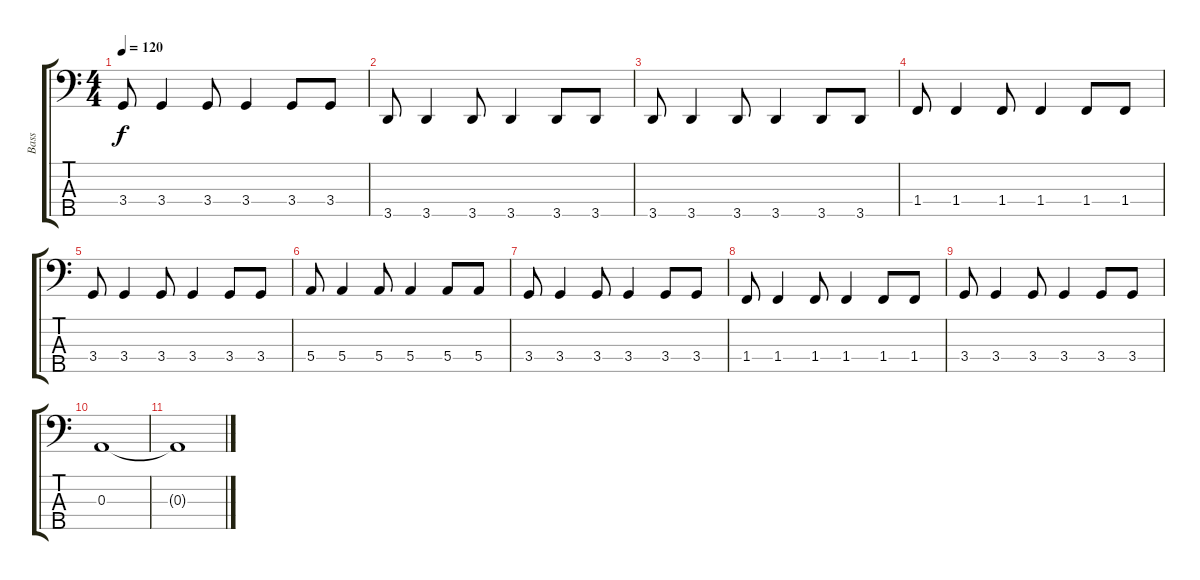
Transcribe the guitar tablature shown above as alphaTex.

\track ("Bass" "Bass") {instrument electricbassfinger}
\staff {score tabs}
\tuning (G2 D2 A1 E1 B0) {hide}
\ts (4 4)
\tempo 120
\clef f4
\ks c
3.4.8{dy f} 3.4.4 3.4.8 3.4.4 3.4.8 3.4.8 |
3.5.8 3.5.4 3.5.8 3.5.4 3.5.8 3.5.8 |
3.5.8 3.5.4 3.5.8 3.5.4 3.5.8 3.5.8 |
1.4.8 1.4.4 1.4.8 1.4.4 1.4.8 1.4.8 |
3.4.8 3.4.4 3.4.8 3.4.4 3.4.8 3.4.8 |
5.4.8 5.4.4 5.4.8 5.4.4 5.4.8 5.4.8 |
3.4.8 3.4.4 3.4.8 3.4.4 3.4.8 3.4.8 |
1.4.8 1.4.4 1.4.8 1.4.4 1.4.8 1.4.8 |
3.4.8 3.4.4 3.4.8 3.4.4 3.4.8 3.4.8 |
0.3.1 |
0.3{t}.1
